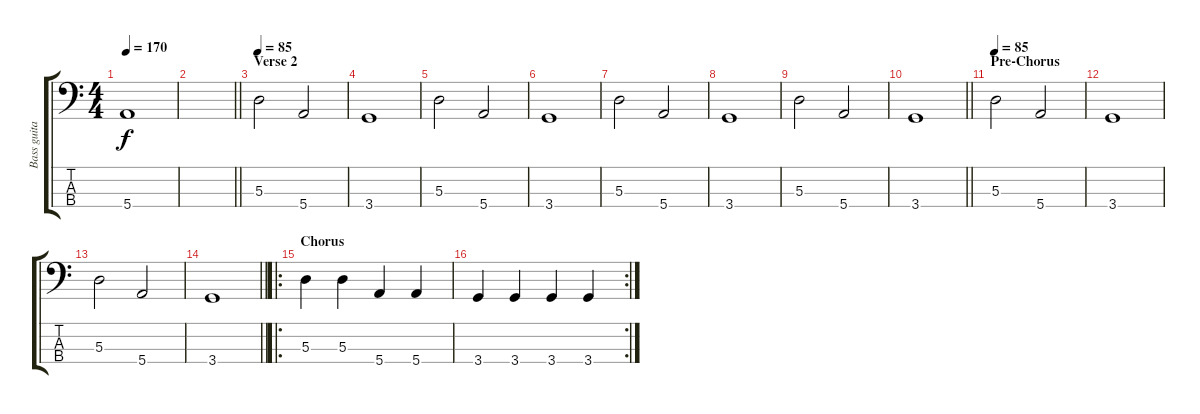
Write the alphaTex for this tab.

\track ("Bass guitar" "Bass guita") {instrument acousticbass}
\staff {score tabs}
\tuning (G2 D2 A1 E1) {hide}
\ts (4 4)
\tempo 170
\clef f4
\ks c
5.4.1{dy f} |
\barLineRight lightlight
|
\section ("" "Verse 2")
\tempo 85
5.3.2 5.4.2 |
3.4.1 |
5.3.2 5.4.2 |
3.4.1 |
5.3.2 5.4.2 |
3.4.1 |
5.3.2 5.4.2 |
\barLineRight lightlight
3.4.1 |
\section ("" "Pre-Chorus")
\tempo 85
5.3.2 5.4.2 |
3.4.1 |
5.3.2 5.4.2 |
\barLineRight lightlight
3.4.1 |
\ro
\section ("" "Chorus")
5.3.4 5.3.4 5.4.4 5.4.4 |
\rc 2
3.4.4 3.4.4 3.4.4 3.4.4
